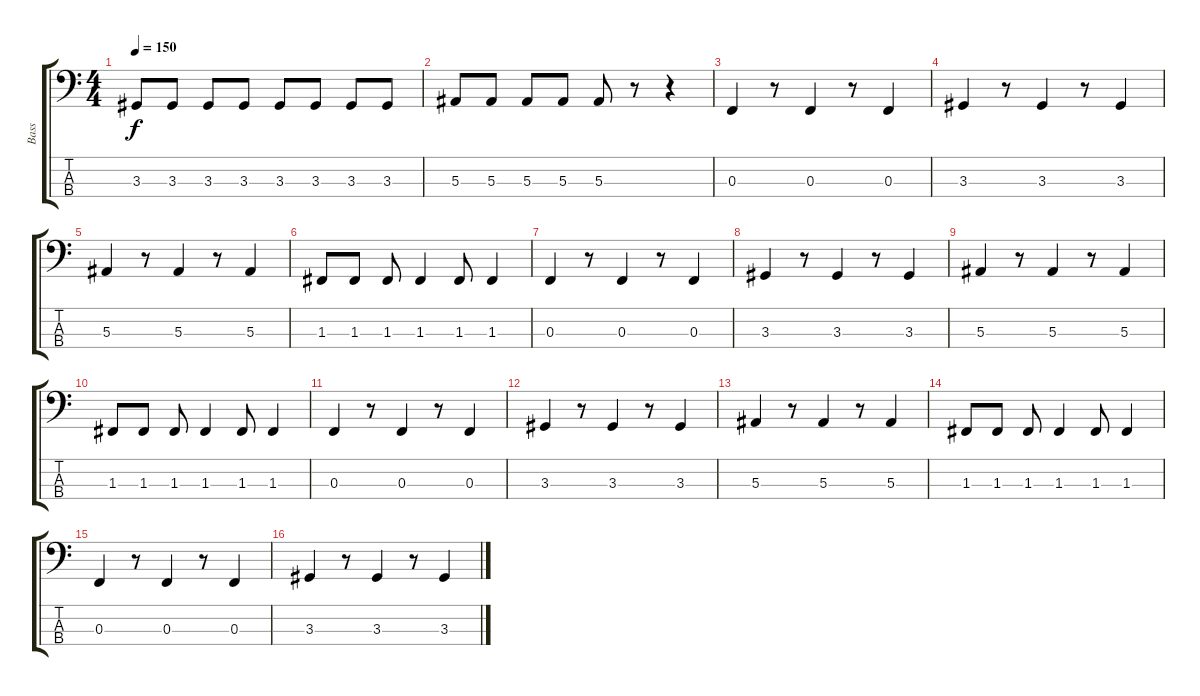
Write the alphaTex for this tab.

\track ("Bass" "Bass") {instrument slapbass1}
\staff {score tabs}
\tuning (Eb2 Bb1 F1 C1) {hide}
\ts (4 4)
\tempo 150
\clef f4
\ks c
3.3.8{dy f} 3.3.8 3.3.8 3.3.8 3.3.8 3.3.8 3.3.8 3.3.8 |
5.3.8 5.3.8 5.3.8 5.3.8 5.3.8 r.8 r.4 |
0.3.4 r.8 0.3.4 r.8 0.3.4 |
3.3.4 r.8 3.3.4 r.8 3.3.4 |
5.3.4 r.8 5.3.4 r.8 5.3.4 |
1.3.8 1.3.8 1.3.8 1.3.4 1.3.8 1.3.4 |
0.3.4 r.8 0.3.4 r.8 0.3.4 |
3.3.4 r.8 3.3.4 r.8 3.3.4 |
5.3.4 r.8 5.3.4 r.8 5.3.4 |
1.3.8 1.3.8 1.3.8 1.3.4 1.3.8 1.3.4 |
0.3.4 r.8 0.3.4 r.8 0.3.4 |
3.3.4 r.8 3.3.4 r.8 3.3.4 |
5.3.4 r.8 5.3.4 r.8 5.3.4 |
1.3.8 1.3.8 1.3.8 1.3.4 1.3.8 1.3.4 |
0.3.4 r.8 0.3.4 r.8 0.3.4 |
3.3.4 r.8 3.3.4 r.8 3.3.4
